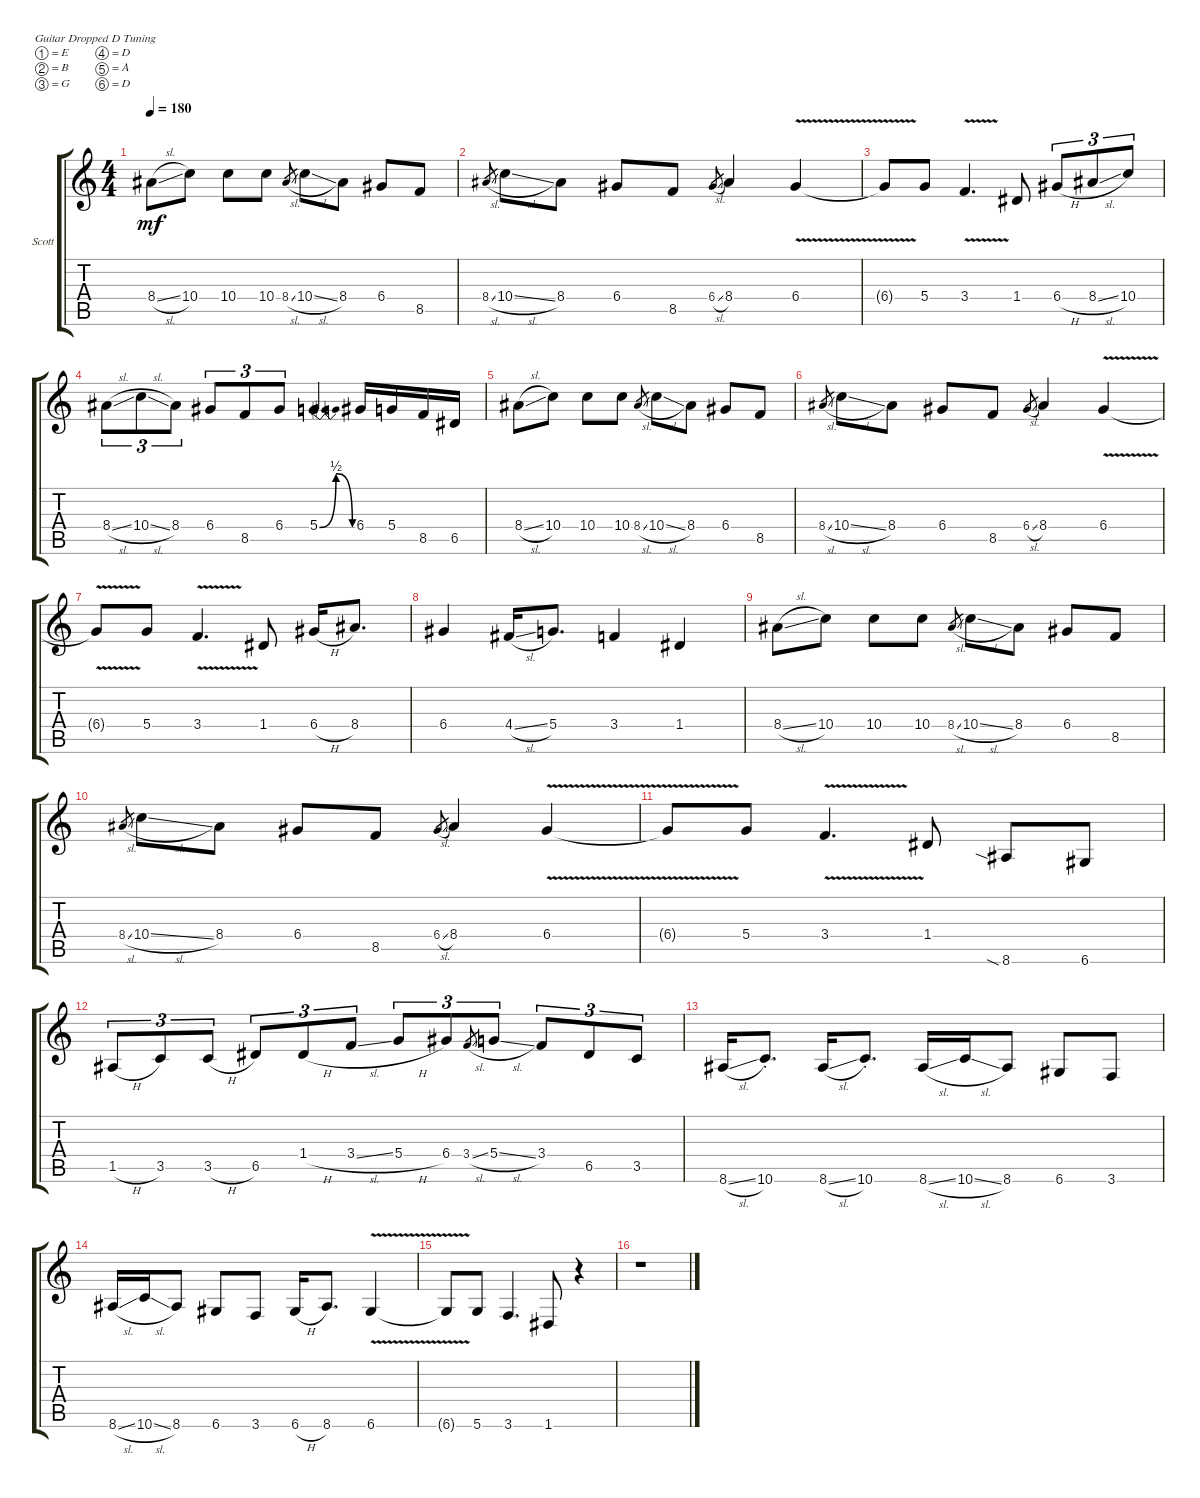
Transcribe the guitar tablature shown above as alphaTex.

\defaultSystemsLayout 4
\bracketExtendMode groupsimilarinstruments
\firstSystemTrackNameOrientation horizontal
\otherSystemsTrackNameOrientation horizontal
\track ("Scott" "Scott") {instrument electricguitarclean}
\staff {score tabs}
\tuning (E4 B3 G3 D3 A2 D2)
\ts (4 4)
\tempo 180
\clef g2
\ks c
8.4{sl}.8{dy mf} 10.4.8 10.4.8 10.4.8 8.4{sl}.8{gr} 10.4{sl}.8 8.4.8 6.4.8 8.5.8 |
8.4{sl}.8{gr} 10.4{sl}.8 8.4.8 6.4.8 8.5.8 6.4{sl}.8{gr} 8.4.4 6.4{v}.4 |
6.4{v t}.8 5.4.8 3.4{v}.4{d} 1.4.8 6.4{h}.8{tu (3 2)} 8.4{sl}.8{tu (3 2)} 10.4.8{tu (3 2)} |
\scale
0.529825 8.4{sl}.8{tu (3 2)} 10.4{sl}.8{tu (3 2)} 8.4.8{tu (3 2)} 6.4.8{tu (3 2)} 8.5.8{tu (3 2)} 6.4.8{tu (3 2)} 5.4{be (bendrelease 0 0 10.2 2 20.4 2 30 0)}.4 6.4.16 5.4.16 8.5.16 6.5.16 |
\scale
0.469852 8.4{sl}.8 10.4.8 10.4.8 10.4.8 8.4{sl}.8{gr} 10.4{sl}.8 8.4.8 6.4.8 8.5.8 |
\scale
0.497423 8.4{sl}.8{gr} 10.4{sl}.8 8.4.8 6.4.8 8.5.8 6.4{sl}.8{gr} 8.4.4 6.4{v}.4 |
\scale
0.502824 6.4{v t}.8 5.4.8 3.4{v}.4{d} 1.4.8 6.4{h}.16 8.4.8{d} |
\scale
0.494123 6.4.4 4.4{sl}.16 5.4.8{d} 3.4.4 1.4.4 |
\scale
0.505447 8.4{sl}.8 10.4.8 10.4.8 10.4.8 8.4{sl}.8{gr} 10.4{sl}.8 8.4.8 6.4.8 8.5.8 |
8.4{sl}.8{gr} 10.4{sl}.8 8.4.8 6.4.8 8.5.8 6.4{sl}.8{gr} 8.4.4 6.4{v}.4 |
6.4{v t}.8 5.4.8 3.4{v}.4{d} 1.4.8 8.6{sia}.8 6.6.8 |
1.5{h}.8{tu (3 2)} 3.5.8{tu (3 2)} 3.5{h}.8{tu (3 2)} 6.5.8{tu (3 2)} 1.4{h}.8{tu (3 2)} 3.4{sl}.8{tu (3 2)} 5.4{h}.8{tu (3 2)} 6.4.8{tu (3 2)} 3.4{sl}.8{tu (3 2) gr} 5.4{sl}.8{tu (3 2)} 3.4.8{tu (3 2)} 6.5.8{tu (3 2)} 3.5.8{tu (3 2)} |
8.6{sl}.16 10.6{st}.8{d} 8.6{sl}.16 10.6{st}.8{d} 8.6{sl}.16 10.6{sl}.16 8.6.8 6.6.8 3.6.8 |
8.6{sl}.16 10.6{sl}.16 8.6.8 6.6.8 3.6.8 6.6{h}.16 8.6.8{d} 6.6{v}.4 |
6.6{t}.8 5.6.8 3.6.4{d} 1.6.8 r.4 |
r.1
